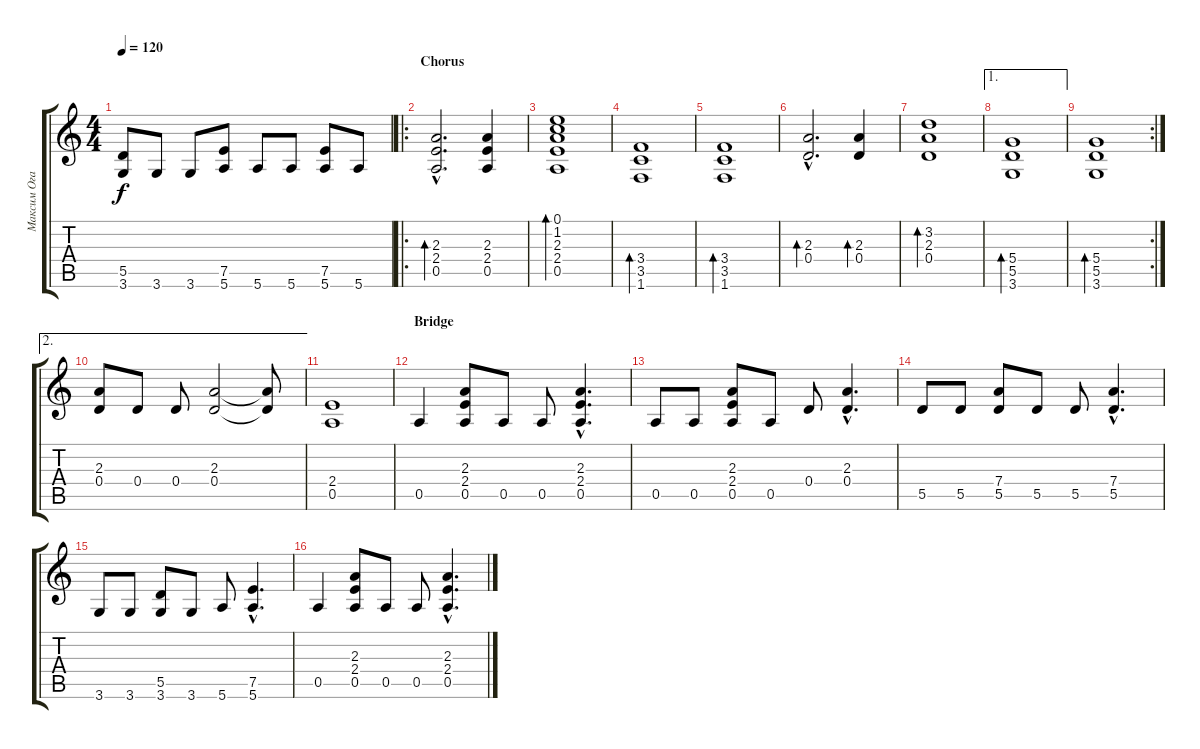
\track ("Максим Огарь" "Максим Ога") {instrument acousticguitarsteel}
\staff {score tabs}
\tuning (E4 B3 G3 D3 A2 E2) {hide}
\ts (4 4)
\tempo 120
\clef g2
\ks c
(5.5 3.6).8{dy f} 3.6.8 3.6.8 (7.5 5.6).8 5.6.8 5.6.8 (7.5 5.6).8 5.6.8 |
\ro
\section ("" "Chorus")
(2.3{hac} 2.4{hac} 0.5{hac}).2{d bd 240 instrument overdrivenguitar} (2.3 2.4 0.5).4 |
(0.1 1.2 2.3 2.4 0.5).1{bd 120} |
(3.4 3.5 1.6).1{bd 120} |
(3.4 3.5 1.6).1{bd 120} |
(2.3{hac} 0.4{hac}).2{d bd 120} (2.3 0.4).4{bd 120} |
(3.2 2.3 0.4).1{bd 120} |
\ae 1
(5.4 5.5 3.6).1{bd 120} |
\rc 2
(5.4 5.5 3.6).1{bd 120} |
\ae 2
(2.3 0.4).8 0.4.8 0.4.8 (2.3 0.4).2 (2.3{t} 0.4{t}).8 |
(2.4 0.5).1 |
\section ("" "Bridge")
0.5.4 (2.3 2.4 0.5).8 0.5.8 0.5.8 (2.3{hac} 2.4{hac} 0.5{hac}).4{d} |
0.5.8 0.5.8 (2.3 2.4 0.5).8 0.5.8 0.4.8 (2.3{hac} 0.4{hac}).4{d} |
5.5.8 5.5.8 (7.4 5.5).8 5.5.8 5.5.8 (7.4{hac} 5.5{hac}).4{d} |
3.6.8 3.6.8 (5.5 3.6).8 3.6.8 5.6.8 (7.5{hac} 5.6{hac}).4{d} |
0.5.4 (2.3 2.4 0.5).8 0.5.8 0.5.8 (2.3{hac} 2.4{hac} 0.5{hac}).4{d}
